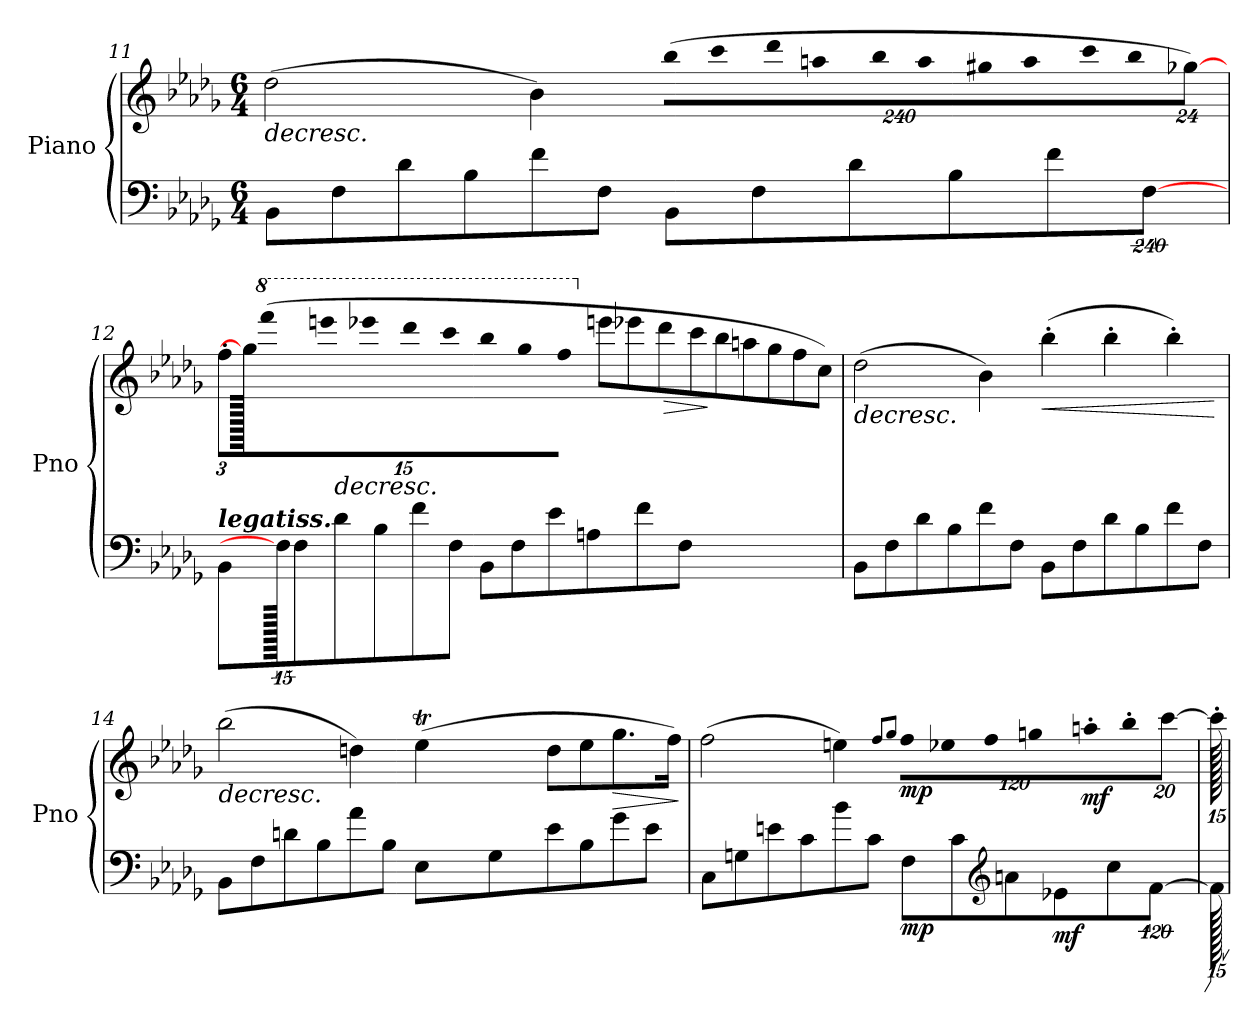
**kern	**kern	**dynam
*part1	*part1	*part1
*staff2	*staff1	*staff1/2
*I"Piano	*	*
*I'Pno	*	*
!!LO:LB:g=z
*clefF4	*clefG2	*
*k[b-e-a-d-g-]	*k[b-e-a-d-g-]	*
*M6/4	*M6/4	*
=11	=11	=11
!	!	!LO:HP:b
1920ryy	(>2dd-\	>
8BB-\L	.	.
8F\	.	.
8d-\	.	.
8B-\	.	.
.	4b-\)	.
8f\	.	.
8F\J	.	.
*	*Xbrackettup	*
!	!LO:N:vis=8	!
.	(>1920%131bb-\L	.
8BB-\L	.	.
!	!LO:N:vis=8	!
.	1920%131ccc\	.
8F\	.	.
!	!LO:N:vis=8	!
.	1920%131ddd-\	.
!	!LO:N:vis=8	!
.	1920%131aan\	.
8d-\	.	.
!	!LO:N:vis=8	!
.	1920%131bb-\	.
!	!LO:N:vis=8	!
.	1920%131aa\	.
8B-\	.	.
!	!LO:N:vis=8	!
.	1920%131gg#X\	.
!	!LO:N:vis=8	!
.	1920%131aa\	.
8f\	.	.
!	!LO:N:vis=8	!
.	1920%131ccc\	.
!	!LO:N:vis=8	!
.	1920%131bb-\	.
[1920%239F\J	.	.
.	[192%13gg-X\J)	.
!!LO:PB:g=z
=12	=12	=12
!LO:TX:a:Bi:t=legatiss.	!	!
8BB-\L	12ff'\L	.
.	1920gg-\]	.
*	*8va	*
.	(>12ffff\	.
1920F\]	.	.
8F\	.	.
.	12eeeen\	.
!	!	!LO:HP:b
8d-\	12eeee-X\	>
.	12dddd-\	.
8B-\	.	.
.	12cccc\	.
*	*Xtuplet	*
8f\	12bbb-\	.
.	12ggg-\	.
8F\J	.	.
.	12fff\J	.
*	*X8va	*
8BB-\L	12eeen\L	.
.	12eee-X\	.
8F\	.	.
.	12ddd-\	.
8e-\	12ccc\	.
.	12bb-\	.
8An\	.	.
.	12aan\	.
8f\	12gg-\	.
!	!	!LO:HP:b
.	12ff\	>
8F\J	.	.
.	12cc\J)	.
.	.	] ]
=13	=13	=13
!	!	!LO:HP:b
8BB-\L	(>2dd-\	>
8F\	.	.
8d-\	.	.
8B-\	.	.
8f\	4b-\)	.
8F\J	.	.
!	!	!LO:HP:b
8BB-\L	(>4bb-'\	<
8F\	.	.
8d-\	4bb-'\	.
8B-\	.	.
8f\	4bb-'\)	.
8F\J	.	.
.	.	] [
!!LO:LB:g=z
=14	=14	=14
!	!	!LO:HP:b
*	*^	*
8BB-\L	(>2bb-\	2.ryy	>
8F\	.	.	.
8dn\	.	.	.
8B-\	.	.	.
8a-\	4ddn\)	.	.
8B-\J	.	.	.
8E-\L	(>4ee-T\	32ee-LLLyy	.
.	.	32ffyy	.
.	.	32ee-yy	.
.	.	32ffyy	.
8G-\	.	32ee-yy	.
.	.	32ffJyy	.
.	.	16ee-JJyy	.
8e-\	8dd\L	2ryy	.
8B-\	8ee-\	.	.
!	!	!	!LO:HP:b
8g-\	8.gg-\	.	>
8e-\J	.	.	.
.	16ff\Jk)	.	.
*	*v	*v	*
.	.	] ]
=15	=15	=15
*	*^	*
960ryy	(>2ff\	5%4ryy	.
8C\L	.	.	.
8Gn\	.	.	.
8en\	.	.	.
8c\	.	.	.
.	4een\)	.	.
8b-\	.	.	.
8c\J	.	.	.
.	8qff/L	.	.
.	8qgg-/J	.	.
*	*tuplet	*	*
!	!LO:N:vis=8	!	!LO:DY:b
.	960%103ff\L	.	mp
!	!	!	!LO:DY:b=2
8F\L	.	.	mp
.	.	5ryy	.
!	!LO:N:vis=8	!	!
.	960%103ee-X\	.	.
8c\	.	.	.
!	!LO:N:vis=8	!	!
.	960%103ff\	.	.
.	.	10ryy	.
*clefG2	*	*	*
8an\	.	.	.
!	!LO:N:vis=8	!	!
.	960%103ggn\	.	.
.	.	20ryy	.
!	!	!	!LO:DY:b=2
8e-X\	.	.	mf
.	.	40ryy	.
.	.	320ryy	.
!	!	!	!LO:DY:b
.	.	5ryy	mf
!	!LO:N:vis=8	!	!
.	960%103aan'\	.	.
8cc\	.	.	.
!	!LO:N:vis=8	!	!
.	960%103bb-'\	.	.
[960%119f\J	.	.	.
.	.	10ryy	.
.	[160%17ccc\J	.	.
.	.	80..ryy	.
.	.	.	]
*	*v	*v	*
=16	=16	=16
960f\]	960ccc'\]	.
=	=	=
*-	*-	*-
